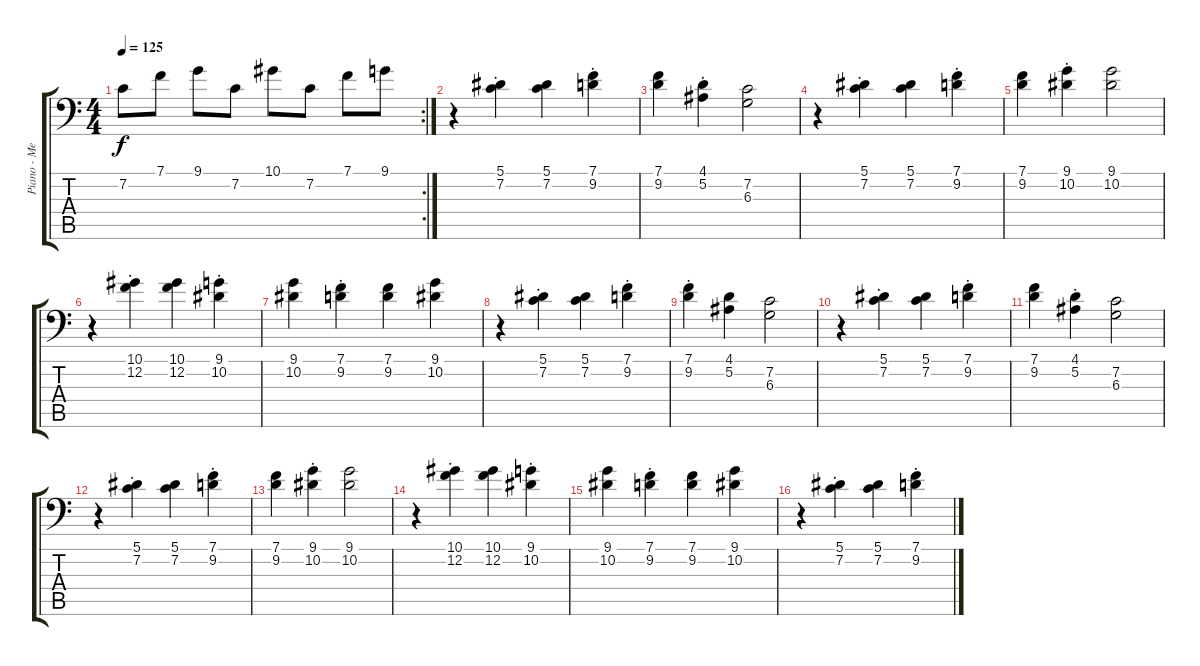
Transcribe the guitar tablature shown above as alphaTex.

\track ("Piano - Melody" "Piano - Me") {instrument electricgrandpiano}
\staff {score tabs}
\tuning (Bb3 F3 Db3 Ab2 Eb2 Bb1) {hide}
\rc 2
\ts (4 4)
\tempo 125
\clef f4
\ks c
7.2.8{dy f} 7.1.8 9.1.8 7.2.8 10.1.8 7.2.8 7.1.8 9.1.8 |
r.4 (5.1{st} 7.2{st}).4 (5.1 7.2).4 (7.1{st} 9.2{st}).4 |
(7.1 9.2).4 (4.1{st} 5.2{st}).4 (7.2 6.3).2 |
r.4 (5.1{st} 7.2{st}).4 (5.1 7.2).4 (7.1{st} 9.2{st}).4 |
(7.1 9.2).4 (9.1{st} 10.2{st}).4 (9.1 10.2).2 |
r.4 (10.1{st} 12.2{st}).4 (10.1 12.2).4 (9.1{st} 10.2{st}).4 |
(9.1 10.2).4 (7.1{st} 9.2{st}).4 (7.1 9.2).4 (9.1 10.2).4 |
r.4 (5.1{st} 7.2{st}).4 (5.1 7.2).4 (7.1{st} 9.2{st}).4 |
(7.1{st} 9.2{st}).4 (4.1 5.2).4 (7.2 6.3).2 |
r.4 (5.1{st} 7.2{st}).4 (5.1 7.2).4 (7.1{st} 9.2{st}).4 |
(7.1 9.2).4 (4.1{st} 5.2{st}).4 (7.2 6.3).2 |
r.4 (5.1{st} 7.2{st}).4 (5.1 7.2).4 (7.1{st} 9.2{st}).4 |
(7.1 9.2).4 (9.1{st} 10.2{st}).4 (9.1 10.2).2 |
r.4 (10.1{st} 12.2{st}).4 (10.1 12.2).4 (9.1{st} 10.2{st}).4 |
(9.1 10.2).4 (7.1{st} 9.2{st}).4 (7.1 9.2).4 (9.1 10.2).4 |
r.4 (5.1{st} 7.2{st}).4 (5.1 7.2).4 (7.1{st} 9.2{st}).4
